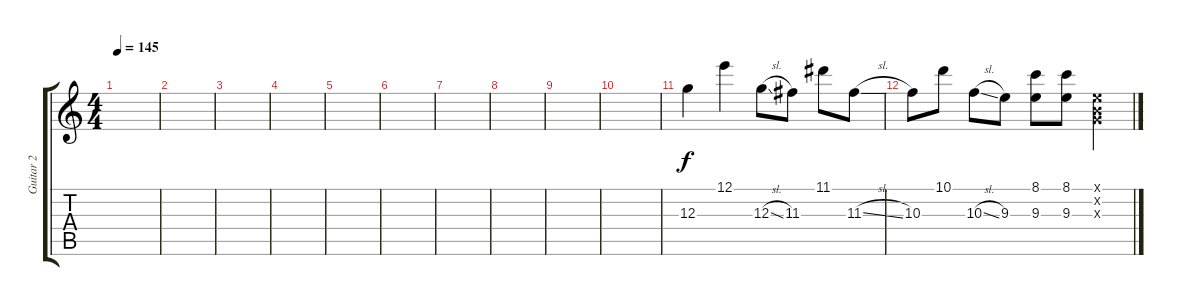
\track ("Guitar 2" "Guitar 2") {instrument distortionguitar}
\staff {score tabs}
\tuning (E4 B3 G3 D3 A2 E2) {hide}
\ts (4 4)
\tempo 145
\clef g2
\ks c
|
|
|
|
|
|
|
|
|
|
12.3.4 12.1.4 12.3{sl}.8 11.3.8 11.1.8 11.3{sl}.8 |
10.3.8 10.1.8 10.3{sl}.8 9.3.8 (8.1 9.3).8 (8.1 9.3).8 (0.1{x} 0.2{x} 0.3{x}).4
